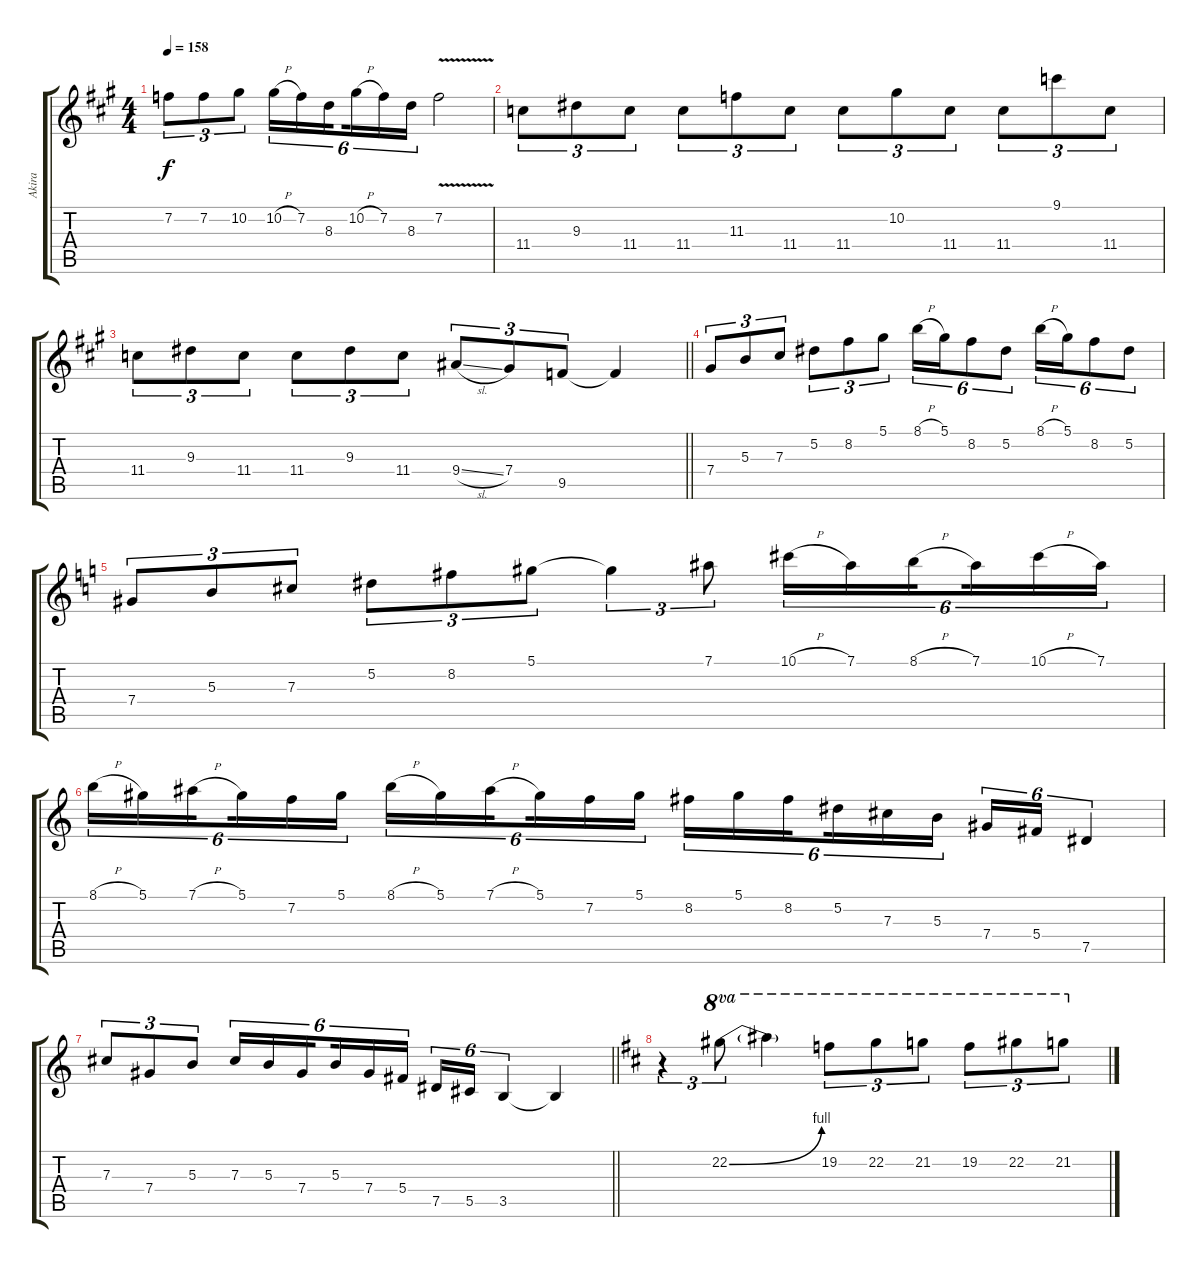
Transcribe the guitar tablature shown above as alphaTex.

\track ("Akira" "Akira") {instrument distortionguitar}
\staff {score tabs}
\tuning (Eb4 Bb3 Gb3 Db3 Ab2 Eb2) {hide}
\ts (4 4)
\tempo 158
\clef g2
\ks a
7.2.8{tu (3 2) dy f} 7.2.8{tu (3 2)} 10.2.8{tu (3 2)} 10.2{h}.16{tu (6 4)} 7.2.16{tu (6 4)} 8.3.16{tu (6 4) beam splitsecondary} 10.2{h}.16{tu (6 4)} 7.2.16{tu (6 4)} 8.3.16{tu (6 4)} 7.2{v}.2 |
11.4.8{tu (3 2)} 9.3.8{tu (3 2)} 11.4.8{tu (3 2)} 11.4.8{tu (3 2)} 11.3.8{tu (3 2)} 11.4.8{tu (3 2)} 11.4.8{tu (3 2)} 10.2.8{tu (3 2)} 11.4.8{tu (3 2)} 11.4.8{tu (3 2)} 9.1.8{tu (3 2)} 11.4.8{tu (3 2)} |
\barLineRight lightlight
11.4.8{tu (3 2)} 9.3.8{tu (3 2)} 11.4.8{tu (3 2)} 11.4.8{tu (3 2)} 9.3.8{tu (3 2)} 11.4.8{tu (3 2)} 9.4{sl}.8{tu (3 2)} 7.4.8{tu (3 2)} 9.5.8{tu (3 2)} 9.5{t}.4 |
7.4.8{tu (3 2)} 5.3.8{tu (3 2)} 7.3.8{tu (3 2)} 5.2.8{tu (3 2)} 8.2.8{tu (3 2)} 5.1.8{tu (3 2)} 8.1{h}.16{tu (6 4)} 5.1.16{tu (6 4)} 8.2.8{tu (6 4)} 5.2.8{tu (6 4)} 8.1{h}.16{tu (6 4)} 5.1.16{tu (6 4)} 8.2.8{tu (6 4)} 5.2.8{tu (6 4)} |
\ks c
7.4.8{tu (3 2)} 5.3.8{tu (3 2)} 7.3.8{tu (3 2)} 5.2.8{tu (3 2)} 8.2.8{tu (3 2)} 5.1.8{tu (3 2)} 5.1{t}.4{tu (3 2)} 7.1.8{tu (3 2)} 10.1{h}.16{tu (6 4)} 7.1.16{tu (6 4)} 8.1{h}.16{tu (6 4) beam splitsecondary} 7.1.16{tu (6 4)} 10.1{h}.16{tu (6 4)} 7.1.16{tu (6 4)} |
8.1{h}.16{tu (6 4)} 5.1.16{tu (6 4)} 7.1{h}.16{tu (6 4) beam splitsecondary} 5.1.16{tu (6 4)} 7.2.16{tu (6 4)} 5.1.16{tu (6 4)} 8.1{h}.16{tu (6 4)} 5.1.16{tu (6 4)} 7.1{h}.16{tu (6 4) beam splitsecondary} 5.1.16{tu (6 4)} 7.2.16{tu (6 4)} 5.1.16{tu (6 4)} 8.2.16{tu (6 4)} 5.1.16{tu (6 4)} 8.2.16{tu (6 4) beam splitsecondary} 5.2.16{tu (6 4)} 7.3.16{tu (6 4)} 5.3.16{tu (6 4)} 7.4.16{tu (6 4)} 5.4.16{tu (6 4)} 7.5.4{tu (6 4)} |
\barLineRight lightlight
7.3.8{tu (3 2)} 7.4.8{tu (3 2)} 5.3.8{tu (3 2)} 7.3.16{tu (6 4)} 5.3.16{tu (6 4)} 7.4.16{tu (6 4) beam splitsecondary} 5.3.16{tu (6 4)} 7.4.16{tu (6 4)} 5.4.16{tu (6 4)} 7.5.16{tu (6 4)} 5.5.16{tu (6 4)} 3.5.4{tu (6 4)} 3.5{t}.4 |
\ks d
r.4{tu (3 2)} 22.2{be (bend 0 0 60 4)}.8{tu (3 2) ot 8va} 22.2{t}.4{ot 8va} 19.2.8{tu (3 2) ot 8va} 22.2.8{tu (3 2) ot 8va} 21.2.8{tu (3 2) ot 8va} 19.2.8{tu (3 2) ot 8va} 22.2.8{tu (3 2) ot 8va} 21.2.8{tu (3 2) ot 8va}
